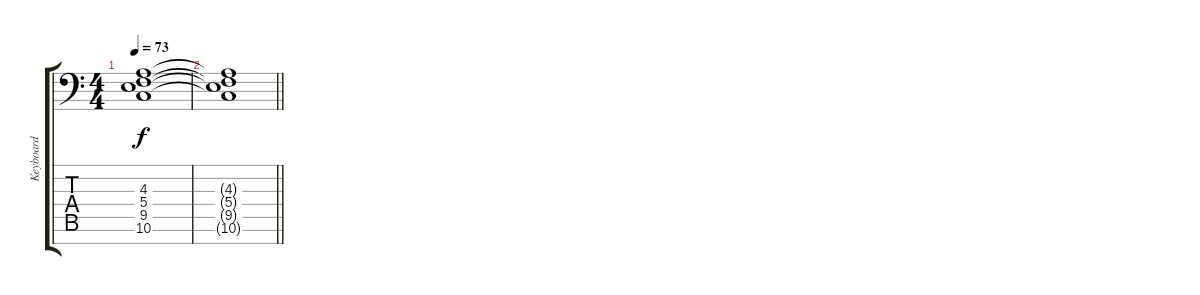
\track ("Keyboard" "Keyboard") {instrument brightacousticpiano}
\staff {score tabs}
\tuning (D4 A3 F3 C3 G2 D2 A1) {hide}
\ts (4 4)
\tempo 73
\clef f4
\ks c
(4.3 5.4 9.5 10.6).1{dy f} |
\barLineRight lightlight
(4.3{t} 5.4{t} 9.5{t} 10.6{t}).1
